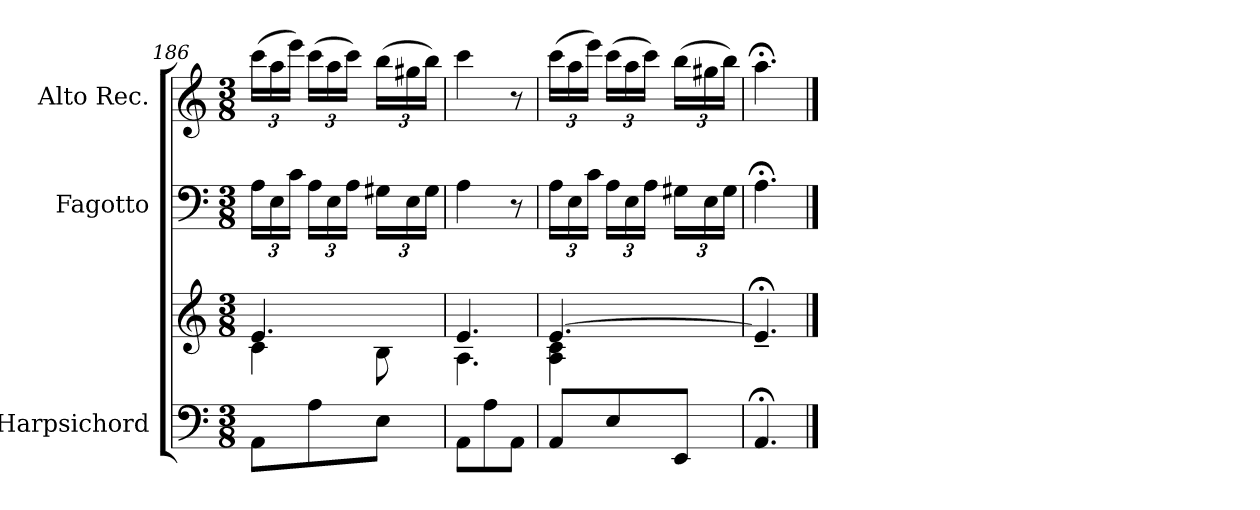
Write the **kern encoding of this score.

**kern	**kern	**kern	**kern
*part3	*part3	*part2	*part1
*staff4	*staff3	*staff2	*staff1
*I"Harpsichord	*	*I"Fagotto	*I"Alto Rec.
*I'Hch.	*	*	*I'A.
*clefF4	*clefG2	*clefF4	*clefG2
*k[]	*k[]	*k[]	*k[]
*M3/8	*M3/8	*M3/8	*M3/8
=186	=186	=186	=186
*	*^	*	*
*	*	*	*Xbrackettup	*Xbrackettup
8AA\L	4.e/	4c\	24A\LL	(24ccc\LL
.	.	.	24E\	24aa\
.	.	.	24c\JJ	24eee\JJ)
8A\	.	.	24A\LL	(24ccc\LL
.	.	.	24E\	24aa\
.	.	.	24A\JJ	24ccc\JJ)
8E\J	.	8B\	24G#X\LL	(24bb\LL
.	.	.	24E\	24gg#X\
.	.	.	24G#\JJ	24bb\JJ)
=187	=187	=187	=187	=187
8AA\L	4.e/	4.A\	4A\	4ccc\
8A\	.	.	.	.
8AA\J	.	.	8r	8r
=188	=188	=188	=188	=188
8AA/L	[4.e/	4A\ 4c\	24A\LL	(24ccc\LL
.	.	.	24E\	24aa\
.	.	.	24c\JJ	24eee\JJ)
8E/	.	.	24A\LL	(24ccc\LL
.	.	.	24E\	24aa\
.	.	.	24A\JJ	24ccc\JJ)
8EE/J	.	8ryy	24G#X\LL	(24bb\LL
.	.	.	24E\	24gg#X\
.	.	.	24G#\JJ	24bb\JJ)
*	*v	*v	*	*
=189	=189	=189	=189
4.AA;</	4.e;<~/]	4.A;<\	4.aa;<\
==	==	==	==
*-	*-	*-	*-
